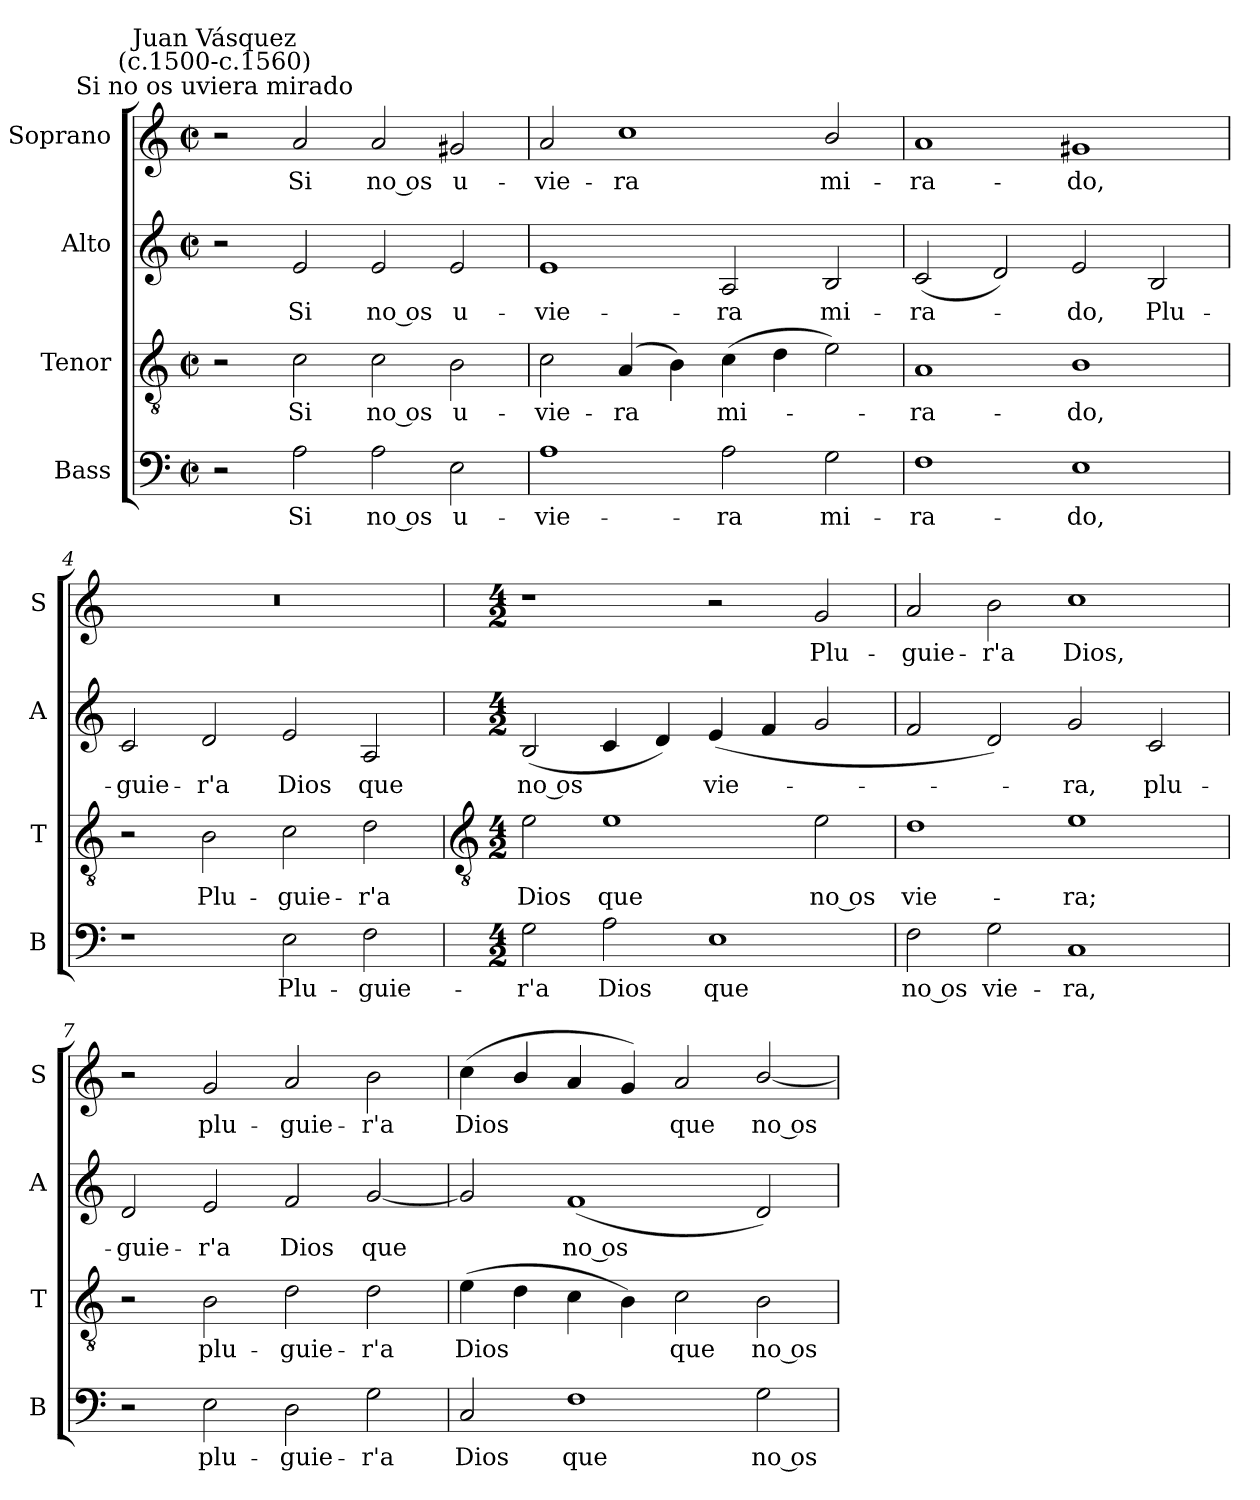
**kern	**text	**kern	**text	**kern	**text	**kern	**text
*part4	*part4	*part3	*part3	*part2	*part2	*part1	*part1
*staff4	*staff4	*staff3	*staff3	*staff2	*staff2	*staff1	*staff1
*I"Bass	*	*I"Tenor	*	*I"Alto	*	*I"Soprano	*
*I'B	*	*I'T	*	*I'A	*	*I'S	*
*clefF4	*	*clefGv2	*	*clefG2	*	*clefG2	*
*k[]	*	*k[]	*	*k[]	*	*k[]	*
*C:	*	*C:	*	*C:	*	*C:	*
*M4/2	*	*M4/2	*	*M4/2	*	*M4/2	*
*met(c|)	*	*met(c|)	*	*met(c|)	*	*met(c|)	*
=1	=1	=1	=1	=1	=1	=1	=1
!	!	!	!	!	!	!LO:TX:a:cj:t=Si no os uviera mirado	!
!	!	!	!	!	!	!LO:TX:a:cj:t=Juan Vásquez\n(c.1500-c.1560)	!
2r	.	2r	.	2r	.	2r	.
!	!LO:LY:b	!	!LO:LY:b	!	!LO:LY:b	!	!LO:LY:b
2A	Si	2c	Si	2e	Si	2a	Si
!	!LO:LY:b	!	!LO:LY:b	!	!LO:LY:b	!	!LO:LY:b
2A	no os	2c	no os	2e	no os	2a	no os
!	!LO:LY:b	!	!LO:LY:b	!	!LO:LY:b	!	!LO:LY:b
2E	u-	2B	u-	2e	u-	2g#X	u-
=2	=2	=2	=2	=2	=2	=2	=2
!	!LO:LY:b	!	!LO:LY:b	!	!LO:LY:b	!	!LO:LY:b
1A	-vie-	2c	-vie-	1e	-vie-	2a	-vie-
!	!	!	!LO:LY:b	!	!	!	!LO:LY:b
.	.	(<4A	-ra	.	.	1cc	-ra
.	.	4B)	.	.	.	.	.
!	!LO:LY:b	!	!LO:LY:b	!	!LO:LY:b	!	!
2A	-ra	(>4c	mi-	2A	-ra	.	.
.	.	4d	.	.	.	.	.
!	!LO:LY:b	!	!	!	!LO:LY:b	!	!LO:LY:b
2G	mi-	2e)	.	2B	mi-	2b/	mi-
=3	=3	=3	=3	=3	=3	=3	=3
!	!LO:LY:b	!	!LO:LY:b	!	!LO:LY:b	!	!LO:LY:b
1F	-ra-	1A	ra-	(<2c	-ra-	1a	-ra-
.	.	.	.	2d)	.	.	.
!	!LO:LY:b	!	!LO:LY:b	!	!LO:LY:b	!	!LO:LY:b
1E	-do,	1B	-do,	2e	do,	1g#X	-do,
!	!	!	!	!	!LO:LY:b	!	!
.	.	.	.	2B	Plu-	.	.
=4	=4	=4	=4	=4	=4	=4	=4
!	!	!	!	!	!LO:LY:b	!	!
1r	.	2r	.	2c	-guie-	0r	.
!	!	!	!LO:LY:b	!	!LO:LY:b	!	!
.	.	2B	Plu-	2d	-r'a	.	.
!	!LO:LY:b	!	!LO:LY:b	!	!LO:LY:b	!	!
2E	Plu-	2c	-guie-	2e	Dios	.	.
!	!LO:LY:b	!	!LO:LY:b	!	!LO:LY:b	!	!
2F	-guie-	2d	-r'a	2A	que	.	.
!!LO:LB:g=z
=5	=5	=5	=5	=5	=5	=5	=5
*	*	*clefGv2	*	*	*	*	*
*M4/2	*	*M4/2	*	*M4/2	*	*M4/2	*
!	!LO:LY:b	!	!LO:LY:b	!	!LO:LY:b	!	!
2G	-r'a	2e	Dios	(<2B	no os	1r	.
!	!LO:LY:b	!	!LO:LY:b	!	!	!	!
2A	Dios	1e	que	4c	.	.	.
.	.	.	.	4d)	.	.	.
!	!LO:LY:b	!	!	!	!LO:LY:b	!	!
1E	que	.	.	(<4e	vie-	2r	.
.	.	.	.	4f	.	.	.
!	!	!	!LO:LY:b	!	!	!	!LO:LY:b
.	.	2e	no os	2g	.	2g	Plu-
=6	=6	=6	=6	=6	=6	=6	=6
!	!LO:LY:b	!	!LO:LY:b	!	!	!	!LO:LY:b
2F	no os	1d	vie-	2f	.	2a	-guie-
!	!LO:LY:b	!	!	!	!	!	!LO:LY:b
2G	vie-	.	.	2d)	.	2b	-r'a
!	!LO:LY:b	!	!LO:LY:b	!	!LO:LY:b	!	!LO:LY:b
1C	-ra,	1e	-ra;	2g	ra,	1cc	Dios,
!	!	!	!	!	!LO:LY:b	!	!
.	.	.	.	2c	plu-	.	.
=7	=7	=7	=7	=7	=7	=7	=7
!	!	!	!	!	!LO:LY:b	!	!
2r	.	2r	.	2d	-guie-	2r	.
!	!LO:LY:b	!	!LO:LY:b	!	!LO:LY:b	!	!LO:LY:b
2E	plu-	2B	plu-	2e	-r'a	2g	plu-
!	!LO:LY:b	!	!LO:LY:b	!	!LO:LY:b	!	!LO:LY:b
2D	-guie-	2d	-guie-	2f	Dios	2a	-guie-
!	!LO:LY:b	!	!LO:LY:b	!	!LO:LY:b	!	!LO:LY:b
2G	-r'a	2d	-r'a	[2g	que	2b	-r'a
=8	=8	=8	=8	=8	=8	=8	=8
!	!LO:LY:b	!	!LO:LY:b	!	!	!	!LO:LY:b
2C	Dios	(>4e	Dios	2g]	.	(<4cc	Dios
.	.	4d	.	.	.	4b/	.
!	!LO:LY:b	!	!	!	!LO:LY:b	!	!
1F	que	4c	.	(<1f	no os	4a	.
.	.	4B)	.	.	.	4g)	.
!	!	!	!LO:LY:b	!	!	!	!LO:LY:b
.	.	2c	que	.	.	2a	que
!	!LO:LY:b	!	!LO:LY:b	!	!	!	!LO:LY:b
2G	no os	2B	no os	2d)	.	[2b/	no os
=	=	=	=	=	=	=	=
*-	*-	*-	*-	*-	*-	*-	*-
